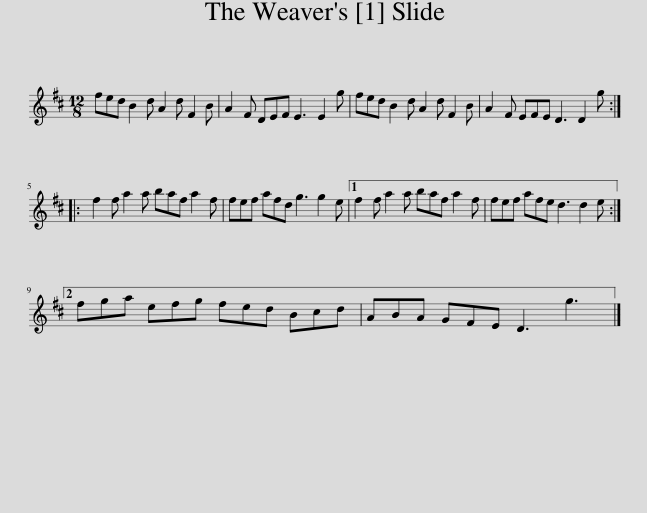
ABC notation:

X:1
L:1/8
M:12/8
I:linebreak $
K:D
V:1 treble
V:1
 fed B2 d A2 d F2 B | A2 F DEF E3 E2 g | fed B2 d A2 d F2 B | A2 F EFE D3 D2 g ::$ f2 f a2 a baf a2 f | %5
 fef afd g3 g2 e |1 f2 f a2 a baf a2 f | fef afe d3 d2 e :|2$ fga efg fed Bcd | ABA GFE D3 g3 |] %10
